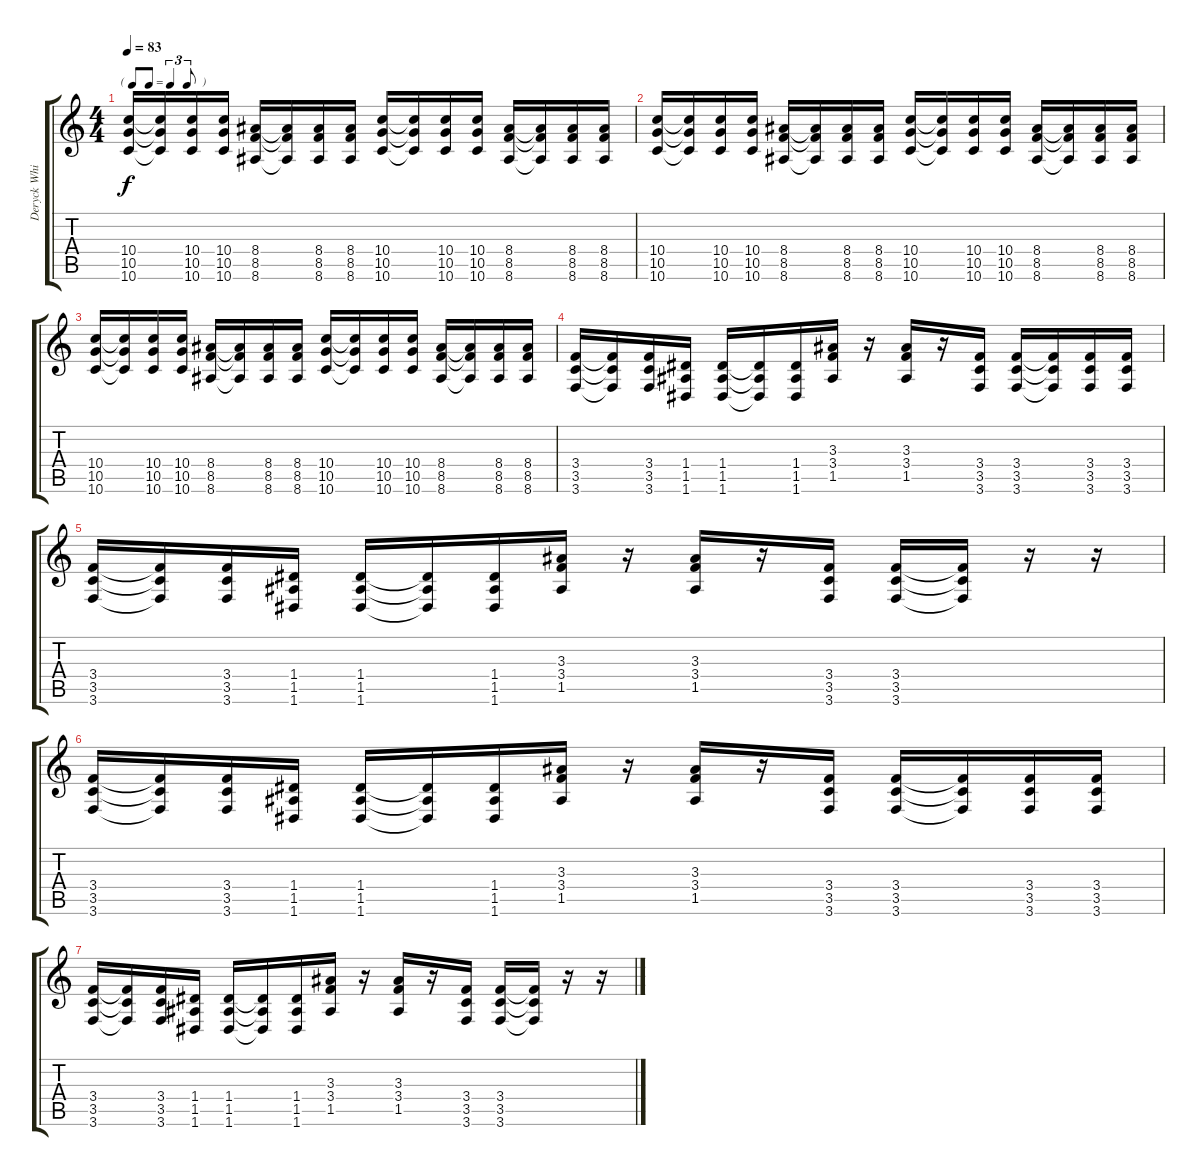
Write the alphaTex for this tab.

\track ("Deryck Whibley" "Deryck Whi") {instrument distortionguitar}
\staff {score tabs}
\tuning (E4 B3 G3 D3 A2 D2) {hide}
\ts (4 4)
\tf triplet8th
\tempo 83
\clef g2
\ks c
(10.4 10.5 10.6).16{dy f} (10.4{t} 10.5{t} 10.6{t}).16 (10.4 10.5 10.6).16 (10.4 10.5 10.6).16 (8.4 8.5 8.6).16 (8.4{t} 8.5{t} 8.6{t}).16 (8.4 8.5 8.6).16 (8.4 8.5 8.6).16 (10.4 10.5 10.6).16 (10.4{t} 10.5{t} 10.6{t}).16 (10.4 10.5 10.6).16 (10.4 10.5 10.6).16 (8.4 8.5 8.6).16 (8.4{t} 8.5{t} 8.6{t}).16 (8.4 8.5 8.6).16 (8.4 8.5 8.6).16 |
(10.4 10.5 10.6).16 (10.4{t} 10.5{t} 10.6{t}).16 (10.4 10.5 10.6).16 (10.4 10.5 10.6).16 (8.4 8.5 8.6).16 (8.4{t} 8.5{t} 8.6{t}).16 (8.4 8.5 8.6).16 (8.4 8.5 8.6).16 (10.4 10.5 10.6).16 (10.4{t} 10.5{t} 10.6{t}).16 (10.4 10.5 10.6).16 (10.4 10.5 10.6).16 (8.4 8.5 8.6).16 (8.4{t} 8.5{t} 8.6{t}).16 (8.4 8.5 8.6).16 (8.4 8.5 8.6).16 |
(10.4 10.5 10.6).16 (10.4{t} 10.5{t} 10.6{t}).16 (10.4 10.5 10.6).16 (10.4 10.5 10.6).16 (8.4 8.5 8.6).16 (8.4{t} 8.5{t} 8.6{t}).16 (8.4 8.5 8.6).16 (8.4 8.5 8.6).16 (10.4 10.5 10.6).16 (10.4{t} 10.5{t} 10.6{t}).16 (10.4 10.5 10.6).16 (10.4 10.5 10.6).16 (8.4 8.5 8.6).16 (8.4{t} 8.5{t} 8.6{t}).16 (8.4 8.5 8.6).16 (8.4 8.5 8.6).16 |
(3.4 3.5 3.6).16{instrument distortionguitar} (3.4{t} 3.5{t} 3.6{t}).16 (3.4 3.5 3.6).16 (1.4 1.5 1.6).16 (1.4 1.5 1.6).16 (1.4{t} 1.5{t} 1.6{t}).16 (1.4 1.5 1.6).16 (3.3 3.4 1.5).16 r.16 (3.3 3.4 1.5).16 r.16 (3.4 3.5 3.6).16 (3.4 3.5 3.6).16 (3.4{t} 3.5{t} 3.6{t}).16 (3.4 3.5 3.6).16 (3.4 3.5 3.6).16 |
(3.4 3.5 3.6).16 (3.4{t} 3.5{t} 3.6{t}).16 (3.4 3.5 3.6).16 (1.4 1.5 1.6).16 (1.4 1.5 1.6).16 (1.4{t} 1.5{t} 1.6{t}).16 (1.4 1.5 1.6).16 (3.3 3.4 1.5).16 r.16 (3.3 3.4 1.5).16 r.16 (3.4 3.5 3.6).16 (3.4 3.5 3.6).16 (3.4{t} 3.5{t} 3.6{t}).16 r.16 r.16 |
(3.4 3.5 3.6).16 (3.4{t} 3.5{t} 3.6{t}).16 (3.4 3.5 3.6).16 (1.4 1.5 1.6).16 (1.4 1.5 1.6).16 (1.4{t} 1.5{t} 1.6{t}).16 (1.4 1.5 1.6).16 (3.3 3.4 1.5).16 r.16 (3.3 3.4 1.5).16 r.16 (3.4 3.5 3.6).16 (3.4 3.5 3.6).16 (3.4{t} 3.5{t} 3.6{t}).16 (3.4 3.5 3.6).16 (3.4 3.5 3.6).16 |
(3.4 3.5 3.6).16 (3.4{t} 3.5{t} 3.6{t}).16 (3.4 3.5 3.6).16 (1.4 1.5 1.6).16 (1.4 1.5 1.6).16 (1.4{t} 1.5{t} 1.6{t}).16 (1.4 1.5 1.6).16 (3.3 3.4 1.5).16 r.16 (3.3 3.4 1.5).16 r.16 (3.4 3.5 3.6).16 (3.4 3.5 3.6).16 (3.4{t} 3.5{t} 3.6{t}).16 r.16 r.16
